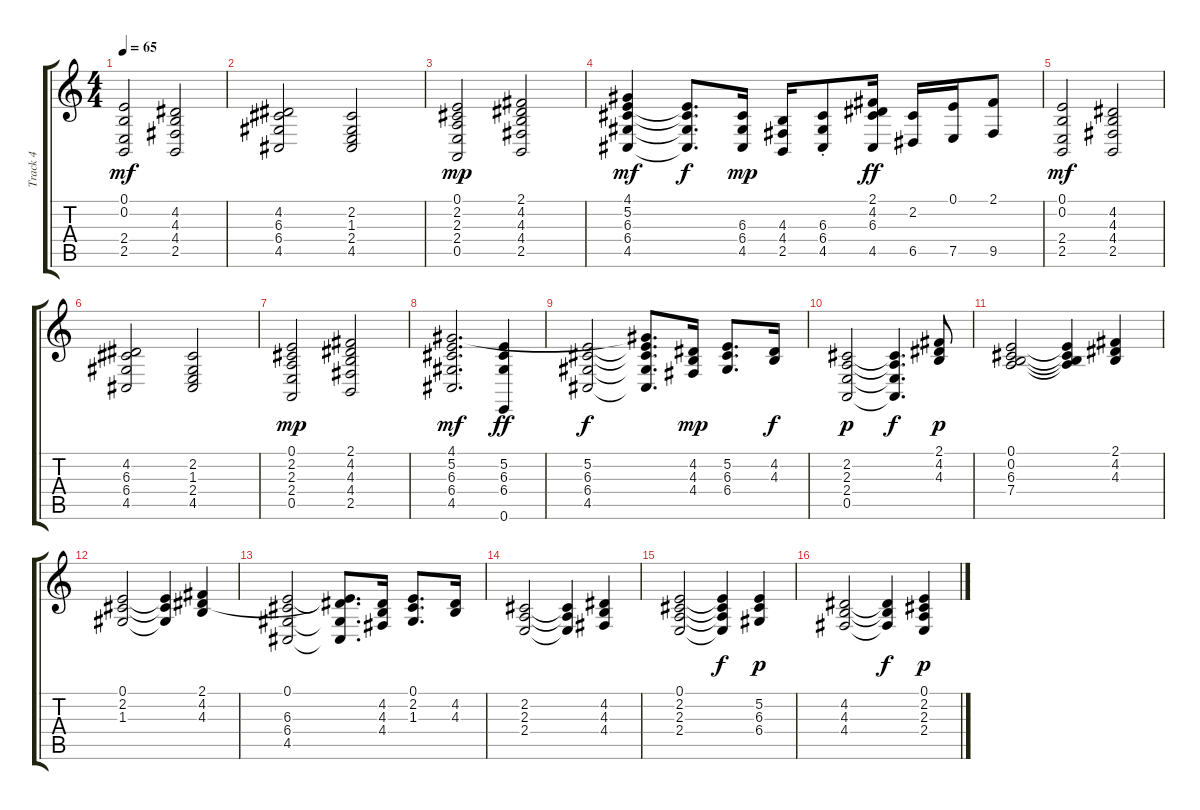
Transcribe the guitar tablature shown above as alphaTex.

\track ("Track 4" "Track 4") {instrument pad2warm}
\staff {score tabs}
\tuning (E4 B3 G3 D3 A2 E2) {hide}
\ts (4 4)
\tempo 65
\clef g2
\ks c
(0.1 0.2 2.4 2.5).2{dy mf instrument drawbarorgan} (4.2 4.3 4.4 2.5).2 |
(4.2 6.3 6.4 4.5).2 (2.2 1.3 2.4 4.5).2 |
(0.1 2.2 2.3 2.4 0.5).2{dy mp} (2.1 4.2 4.3 4.4 2.5).2 |
(4.1 5.2 6.3 6.4 4.5).4{dy mf} (5.2{t} 6.3{t} 6.4{t} 4.5{t}).8{d dy f} (6.3 6.4 4.5).16{dy mp} (4.3 4.4 2.5).16 (6.3 6.4 4.5{st}).8 (2.1 4.2 6.3 4.5).16{dy ff instrument synthstrings1} (2.2 6.5).16 (0.1 7.5).16 (2.1 9.5).8 |
(0.1 0.2 2.4 2.5).2{dy mf instrument drawbarorgan} (4.2 4.3 4.4 2.5).2 |
(4.2 6.3 6.4 4.5).2 (2.2 1.3 2.4 4.5).2 |
(0.1 2.2 2.3 2.4 0.5).2{dy mp} (2.1 4.2 4.3 4.4 2.5).2 |
(4.1 5.2 6.3 6.4 4.5).2{d dy mf instrument pad2warm} (5.2 6.3 6.4 0.6).4{dy ff} |
(5.2 6.3 6.4 4.5).2{dy f} (4.1{t} 5.2{t} 6.3{t} 6.4{t} 4.5{t}).8{d} (4.2 4.3 4.4).16{dy mp} (5.2 6.3 6.4).8{d} (4.2 4.3).16{dy f} |
(2.2 2.3 2.4 0.5).2{dy p volume 9 instrument drawbarorgan} (2.2{t} 2.3{t} 2.4{t} 0.5{t}).4{d dy f} (2.1 4.2 4.3).8{dy p} |
(0.1 0.2 6.3 7.4).2 (0.1{t} 0.2{t} 6.3{t} 7.4{t}).4 (2.1 4.2 4.3).4 |
(0.1 2.2 1.3).2 (0.1{t} 2.2{t} 1.3{t}).4 (2.1 4.2 4.3).4 |
(0.1 6.3 6.4 4.5).2 (0.1{t} 4.2{t} 6.4{t} 4.5{t}).8{d} (4.2 4.3 4.4).16 (0.1 2.2 1.3).8{d} (4.2 4.3).16 |
(2.2 2.3 2.4).2 (2.2{t} 2.3{t} 2.4{t}).4 (4.2 4.3 4.4).4 |
(0.1 2.2 2.3 2.4).2 (0.1{t} 2.2{t} 2.3{t} 2.4{t}).4{dy f} (5.2 6.3 6.4).4{dy p} |
(4.2 4.3 4.4).2 (4.2{t} 4.3{t} 4.4{t}).4{dy f} (0.1 2.2 2.3 2.4).4{dy p}
